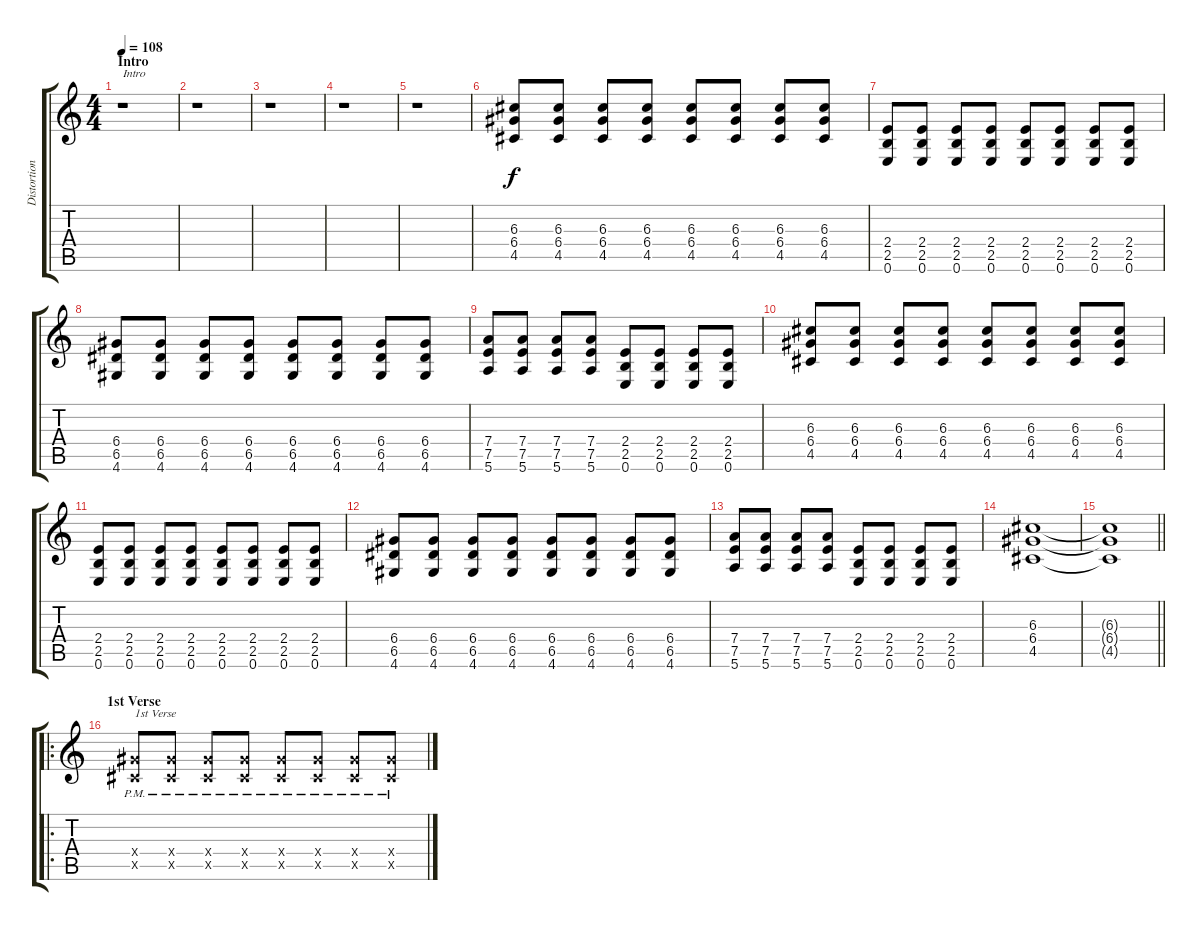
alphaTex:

\track ("Distortion Guitar" "Distortion") {instrument overdrivenguitar}
\staff {score tabs}
\tuning (E4 B3 G3 D3 A2 E2) {hide}
\ts (4 4)
\section ("" "Intro")
\tempo 108
\clef g2
\ks c
r.1{txt "Intro" dy f instrument overdrivenguitar} |
r.1 |
r.1 |
r.1 |
r.1 |
(6.3 6.4 4.5).8 (6.3 6.4 4.5).8 (6.3 6.4 4.5).8 (6.3 6.4 4.5).8 (6.3 6.4 4.5).8 (6.3 6.4 4.5).8 (6.3 6.4 4.5).8 (6.3 6.4 4.5).8 |
(2.4 2.5 0.6).8 (2.4 2.5 0.6).8 (2.4 2.5 0.6).8 (2.4 2.5 0.6).8 (2.4 2.5 0.6).8 (2.4 2.5 0.6).8 (2.4 2.5 0.6).8 (2.4 2.5 0.6).8 |
(6.4 6.5 4.6).8 (6.4 6.5 4.6).8 (6.4 6.5 4.6).8 (6.4 6.5 4.6).8 (6.4 6.5 4.6).8 (6.4 6.5 4.6).8 (6.4 6.5 4.6).8 (6.4 6.5 4.6).8 |
(7.4 7.5 5.6).8 (7.4 7.5 5.6).8 (7.4 7.5 5.6).8 (7.4 7.5 5.6).8 (2.4 2.5 0.6).8 (2.4 2.5 0.6).8 (2.4 2.5 0.6).8 (2.4 2.5 0.6).8 |
(6.3 6.4 4.5).8 (6.3 6.4 4.5).8 (6.3 6.4 4.5).8 (6.3 6.4 4.5).8 (6.3 6.4 4.5).8 (6.3 6.4 4.5).8 (6.3 6.4 4.5).8 (6.3 6.4 4.5).8 |
(2.4 2.5 0.6).8 (2.4 2.5 0.6).8 (2.4 2.5 0.6).8 (2.4 2.5 0.6).8 (2.4 2.5 0.6).8 (2.4 2.5 0.6).8 (2.4 2.5 0.6).8 (2.4 2.5 0.6).8 |
(6.4 6.5 4.6).8 (6.4 6.5 4.6).8 (6.4 6.5 4.6).8 (6.4 6.5 4.6).8 (6.4 6.5 4.6).8 (6.4 6.5 4.6).8 (6.4 6.5 4.6).8 (6.4 6.5 4.6).8 |
(7.4 7.5 5.6).8 (7.4 7.5 5.6).8 (7.4 7.5 5.6).8 (7.4 7.5 5.6).8 (2.4 2.5 0.6).8 (2.4 2.5 0.6).8 (2.4 2.5 0.6).8 (2.4 2.5 0.6).8 |
(6.3 6.4 4.5).1 |
\barLineRight lightlight
(6.3{t} 6.4{t} 4.5{t}).1 |
\ro
\section ("" "1st Verse")
(6.4{x} 4.5{pm x}).8{txt "1st Verse"} (6.4{x} 4.5{pm x}).8 (6.4{x} 4.5{pm x}).8 (6.4{x} 4.5{pm x}).8 (6.4{x} 4.5{pm x}).8 (6.4{x} 4.5{pm x}).8 (6.4{x} 4.5{pm x}).8 (6.4{x} 4.5{pm x}).8
